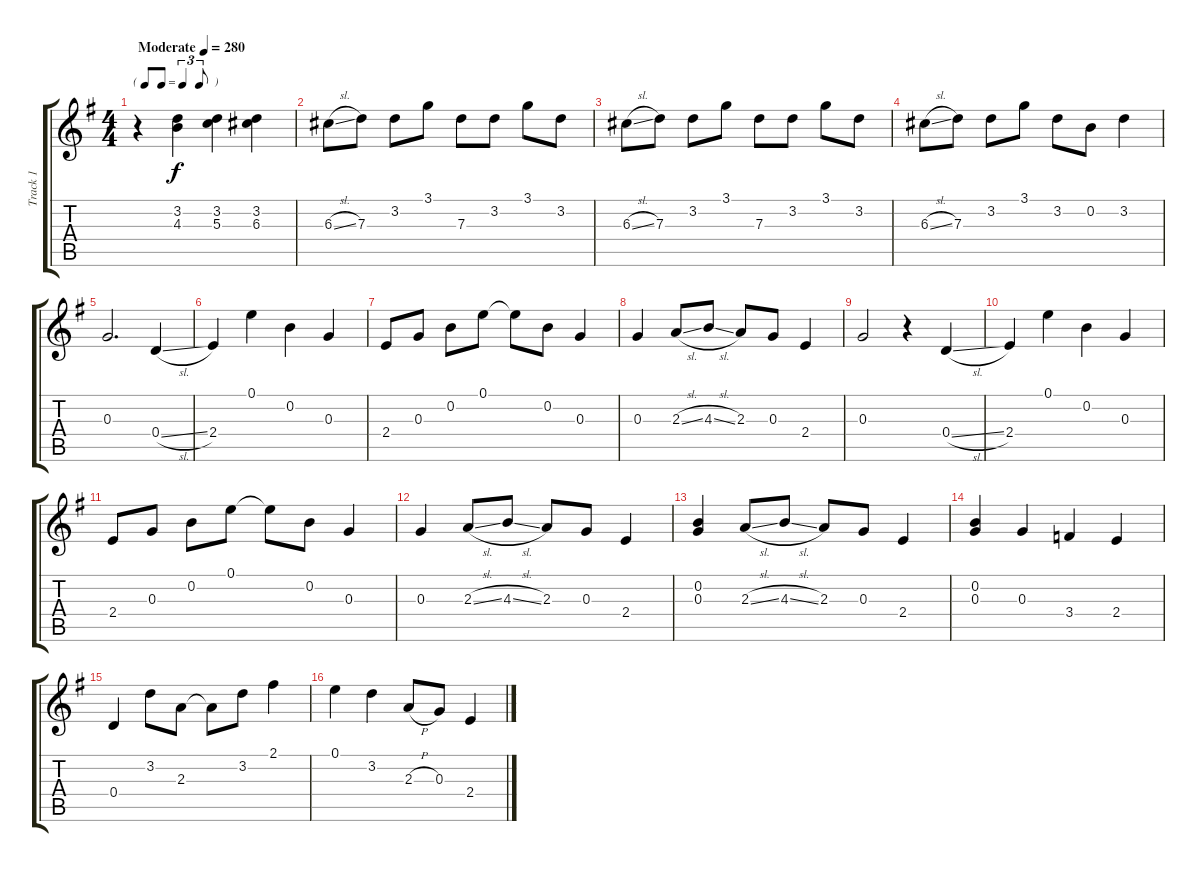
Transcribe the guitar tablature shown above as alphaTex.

\track ("Track 1" "Track 1") {instrument acousticguitarsteel}
\staff {score tabs}
\tuning (E4 B3 G3 D3 A2 E2) {hide}
\ts (4 4)
\tf triplet8th
\tempo (280 "Moderate")
\clef g2
\ks g
r.4{dy f instrument acousticguitarsteel} (3.2 4.3).4 (3.2 5.3).4 (3.2 6.3).4 |
6.3{sl}.8 7.3.8 3.2.8 3.1.8 7.3.8 3.2.8 3.1.8 3.2.8 |
6.3{sl}.8 7.3.8 3.2.8 3.1.8 7.3.8 3.2.8 3.1.8 3.2.8 |
6.3{sl}.8 7.3.8 3.2.8 3.1.8 3.2.8 0.2.8 3.2.4 |
0.3.2{d} 0.4{sl}.4 |
2.4.4 0.1.4 0.2.4 0.3.4 |
2.4.8 0.3.8 0.2.8 0.1.8 0.1{t}.8 0.2.8 0.3.4 |
0.3.4 2.3{sl}.8 4.3{sl}.8 2.3.8 0.3.8 2.4.4 |
0.3.2 r.4 0.4{sl}.4 |
2.4.4 0.1.4 0.2.4 0.3.4 |
2.4.8 0.3.8 0.2.8 0.1.8 0.1{t}.8 0.2.8 0.3.4 |
0.3.4 2.3{sl}.8 4.3{sl}.8 2.3.8 0.3.8 2.4.4 |
(0.2 0.3).4 2.3{sl}.8 4.3{sl}.8 2.3.8 0.3.8 2.4.4 |
(0.2 0.3).4 0.3.4 3.4.4 2.4.4 |
0.4.4 3.2.8 2.3.8 2.3{t}.8 3.2.8 2.1.4 |
0.1.4 3.2.4 2.3{h}.8 0.3.8 2.4.4
